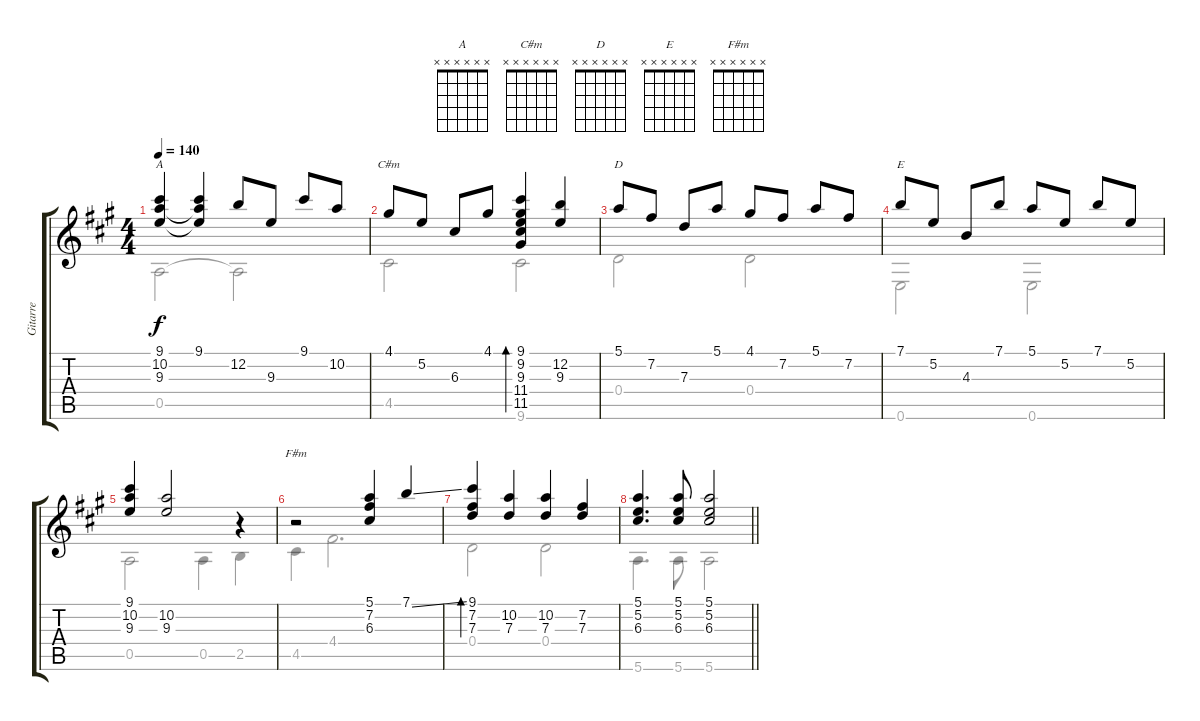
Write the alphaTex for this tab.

\track ("Gitarre" "Gitarre") {instrument acousticguitarnylon}
\staff {score tabs}
\tuning (E4 B3 G3 D3 A2 E2) {hide}
\chord ("A" x x x x x x)
\chord ("C#m" x x x x x x)
\chord ("D" x x x x x x)
\chord ("E" x x x x x x)
\chord ("F#m" x x x x x x)
\voice
\ts (4 4)
\tempo 140
\clef g2
\ks a
(9.1 10.2 9.3).4{ch "A" dy f} (9.1 10.2{t} 9.3{t}).4 12.2.8 9.3.8 9.1.8 10.2.8 |
4.1.8{ch "C#m"} 5.2.8 6.3.8 4.1.8 (9.1 9.2 9.3 11.4 11.5).4{bd 60} (12.2 9.3).4 |
5.1.8{ch "D"} 7.2.8 7.3.8 5.1.8 4.1.8 7.2.8 5.1.8 7.2.8 |
7.1.8{ch "E"} 5.2.8 4.3.8 7.1.8 5.1.8 5.2.8 7.1.8 5.2.8 |
(9.1 10.2 9.3).4 (10.2 9.3).2 r.4 |
r.2{ch "F#m"} (5.1 7.2 6.3).4 7.1{ss}.4 |
(9.1 7.2 7.3).4{bd 60} (10.2 7.3).4 (10.2 7.3).4 (7.2 7.3).4 |
\barLineRight lightlight
(5.1 5.2 6.3).4{d} (5.1 5.2 6.3).8 (5.1 5.2 6.3).2
\voice
\clef g2
\ottava regular
\simile none
\ks a
0.5.2{dy f} 0.5{t}.2 |
4.5.2 9.6.2 |
0.4.2 0.4.2 |
0.6.2 0.6.2 |
0.5.2 0.5.4 2.5.4 |
4.5.4 4.4.2{d} |
0.4.2 0.4.2 |
\barLineRight lightlight
5.6.4{d} 5.6.8 5.6.2
